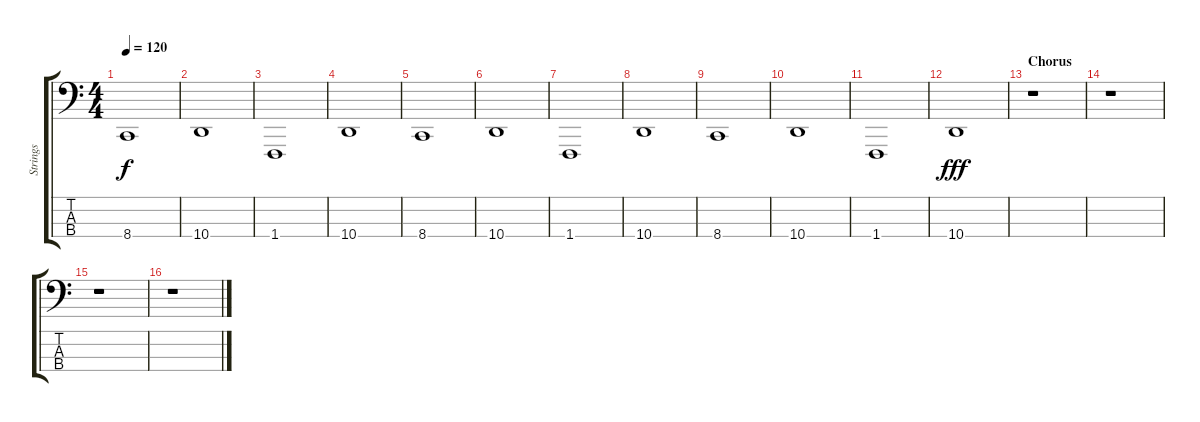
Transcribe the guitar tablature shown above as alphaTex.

\track ("Strings" "Strings") {instrument synthstrings1}
\staff {score tabs}
\tuning (G2 D2 A1 E1) {hide}
\ts (4 4)
\tempo 120
\clef f4
\ks c
8.4.1{dy f} |
10.4.1 |
1.4.1 |
10.4.1 |
8.4.1 |
10.4.1 |
1.4.1 |
10.4.1 |
8.4.1 |
10.4.1 |
1.4.1 |
10.4.1{dy fff} |
\section ("" "Chorus")
r.1 |
r.1 |
r.1 |
r.1
